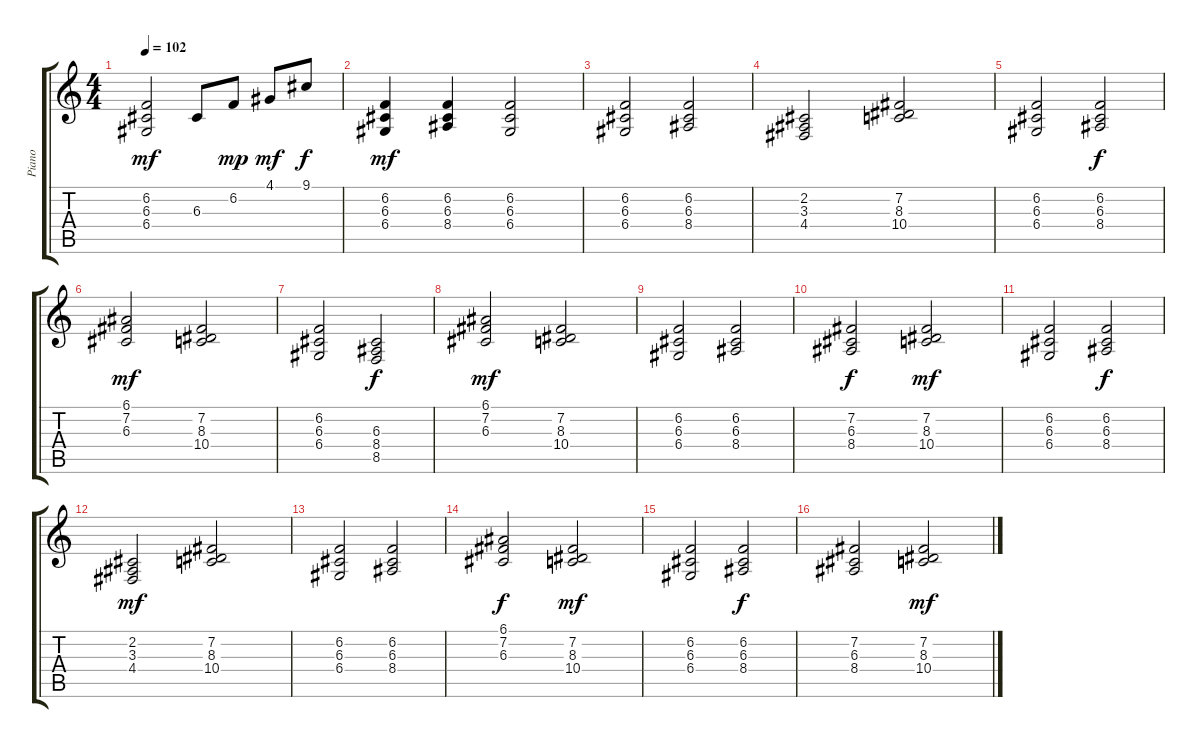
\track ("Piano" "Piano") {instrument electricpiano1}
\staff {score tabs}
\tuning (E4 B3 G3 D3 A2 E2) {hide}
\ts (4 4)
\tempo 102
\clef g2
\ks c
(6.2 6.3 6.4).2{dy mf} 6.3.8 6.2.8{dy mp} 4.1.8{dy mf} 9.1.8{dy f} |
(6.2 6.3 6.4).4{dy mf} (6.2 6.3 8.4).4 (6.2 6.3 6.4).2 |
(6.2 6.3 6.4).2 (6.2 6.3 8.4).2 |
(2.2 3.3 4.4).2 (7.2 8.3 10.4).2 |
(6.2 6.3 6.4).2 (6.2 6.3 8.4).2{dy f} |
(6.1 7.2 6.3).2{dy mf} (7.2 8.3 10.4).2 |
(6.2 6.3 6.4).2 (6.3 8.4 8.5).2{dy f} |
(6.1 7.2 6.3).2{dy mf} (7.2 8.3 10.4).2 |
(6.2 6.3 6.4).2 (6.2 6.3 8.4).2 |
(7.2 6.3 8.4).2{dy f} (7.2 8.3 10.4).2{dy mf} |
(6.2 6.3 6.4).2 (6.2 6.3 8.4).2{dy f} |
(2.2 3.3 4.4).2{dy mf} (7.2 8.3 10.4).2 |
(6.2 6.3 6.4).2 (6.2 6.3 8.4).2 |
(6.1 7.2 6.3).2{dy f} (7.2 8.3 10.4).2{dy mf} |
(6.2 6.3 6.4).2 (6.2 6.3 8.4).2{dy f} |
(7.2 6.3 8.4).2 (7.2 8.3 10.4).2{dy mf}
